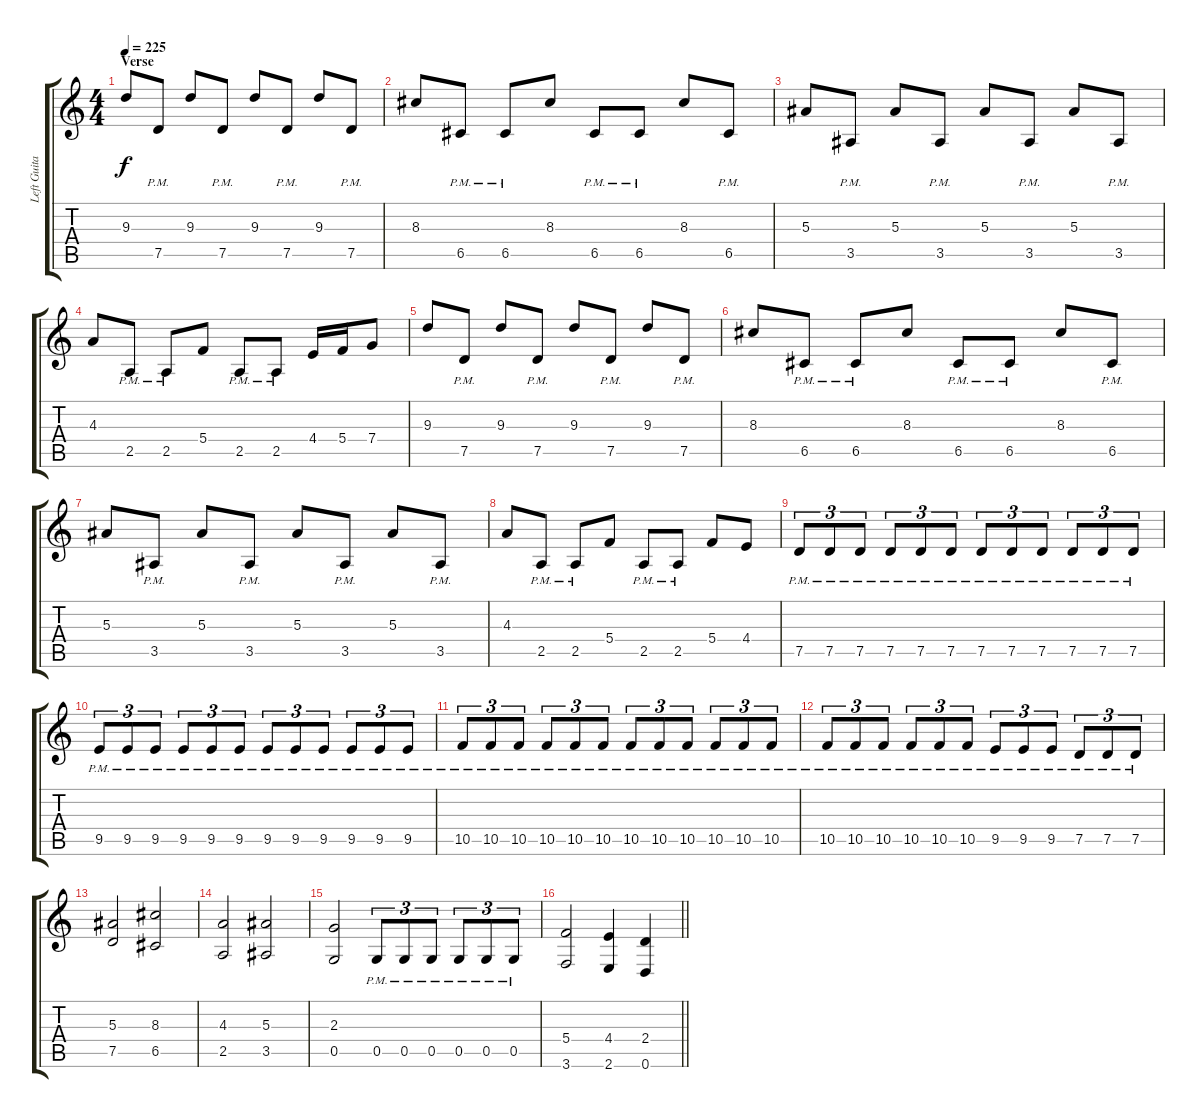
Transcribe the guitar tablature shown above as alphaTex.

\track ("Left Guitar" "Left Guita") {instrument distortionguitar}
\staff {score tabs}
\tuning (D4 A3 F3 C3 G2 D2) {hide}
\ts (4 4)
\section ("" "Verse")
\tempo 225
\clef g2
\ks c
9.3.8{dy f} 7.5{pm}.8 9.3.8 7.5{pm}.8 9.3.8 7.5{pm}.8 9.3.8 7.5{pm}.8 |
8.3.8 6.5{pm}.8 6.5{pm}.8 8.3.8 6.5{pm}.8 6.5{pm}.8 8.3.8 6.5{pm}.8 |
5.3.8 3.5{pm}.8 5.3.8 3.5{pm}.8 5.3.8 3.5{pm}.8 5.3.8 3.5{pm}.8 |
4.3.8 2.5{pm}.8 2.5{pm}.8 5.4.8 2.5{pm}.8 2.5{pm}.8 4.4.16 5.4.16 7.4.8 |
9.3.8 7.5{pm}.8 9.3.8 7.5{pm}.8 9.3.8 7.5{pm}.8 9.3.8 7.5{pm}.8 |
8.3.8 6.5{pm}.8 6.5{pm}.8 8.3.8 6.5{pm}.8 6.5{pm}.8 8.3.8 6.5{pm}.8 |
5.3.8 3.5{pm}.8 5.3.8 3.5{pm}.8 5.3.8 3.5{pm}.8 5.3.8 3.5{pm}.8 |
4.3.8 2.5{pm}.8 2.5{pm}.8 5.4.8 2.5{pm}.8 2.5{pm}.8 5.4.8 4.4.8 |
7.5{pm}.8{tu (3 2)} 7.5{pm}.8{tu (3 2)} 7.5{pm}.8{tu (3 2)} 7.5{pm}.8{tu (3 2)} 7.5{pm}.8{tu (3 2)} 7.5{pm}.8{tu (3 2)} 7.5{pm}.8{tu (3 2)} 7.5{pm}.8{tu (3 2)} 7.5{pm}.8{tu (3 2)} 7.5{pm}.8{tu (3 2)} 7.5{pm}.8{tu (3 2)} 7.5{pm}.8{tu (3 2)} |
9.5{pm}.8{tu (3 2)} 9.5{pm}.8{tu (3 2)} 9.5{pm}.8{tu (3 2)} 9.5{pm}.8{tu (3 2)} 9.5{pm}.8{tu (3 2)} 9.5{pm}.8{tu (3 2)} 9.5{pm}.8{tu (3 2)} 9.5{pm}.8{tu (3 2)} 9.5{pm}.8{tu (3 2)} 9.5{pm}.8{tu (3 2)} 9.5{pm}.8{tu (3 2)} 9.5{pm}.8{tu (3 2)} |
10.5{pm}.8{tu (3 2)} 10.5{pm}.8{tu (3 2)} 10.5{pm}.8{tu (3 2)} 10.5{pm}.8{tu (3 2)} 10.5{pm}.8{tu (3 2)} 10.5{pm}.8{tu (3 2)} 10.5{pm}.8{tu (3 2)} 10.5{pm}.8{tu (3 2)} 10.5{pm}.8{tu (3 2)} 10.5{pm}.8{tu (3 2)} 10.5{pm}.8{tu (3 2)} 10.5{pm}.8{tu (3 2)} |
10.5{pm}.8{tu (3 2)} 10.5{pm}.8{tu (3 2)} 10.5{pm}.8{tu (3 2)} 10.5{pm}.8{tu (3 2)} 10.5{pm}.8{tu (3 2)} 10.5{pm}.8{tu (3 2)} 9.5{pm}.8{tu (3 2)} 9.5{pm}.8{tu (3 2)} 9.5{pm}.8{tu (3 2)} 7.5{pm}.8{tu (3 2)} 7.5{pm}.8{tu (3 2)} 7.5{pm}.8{tu (3 2)} |
(5.3 7.5).2 (8.3 6.5).2 |
(4.3 2.5).2 (5.3 3.5).2 |
(2.3 0.5).2 0.5{pm}.8{tu (3 2)} 0.5{pm}.8{tu (3 2)} 0.5{pm}.8{tu (3 2)} 0.5{pm}.8{tu (3 2)} 0.5{pm}.8{tu (3 2)} 0.5{pm}.8{tu (3 2)} |
\barLineRight lightlight
(5.4 3.6).2 (4.4 2.6).4 (2.4 0.6).4
